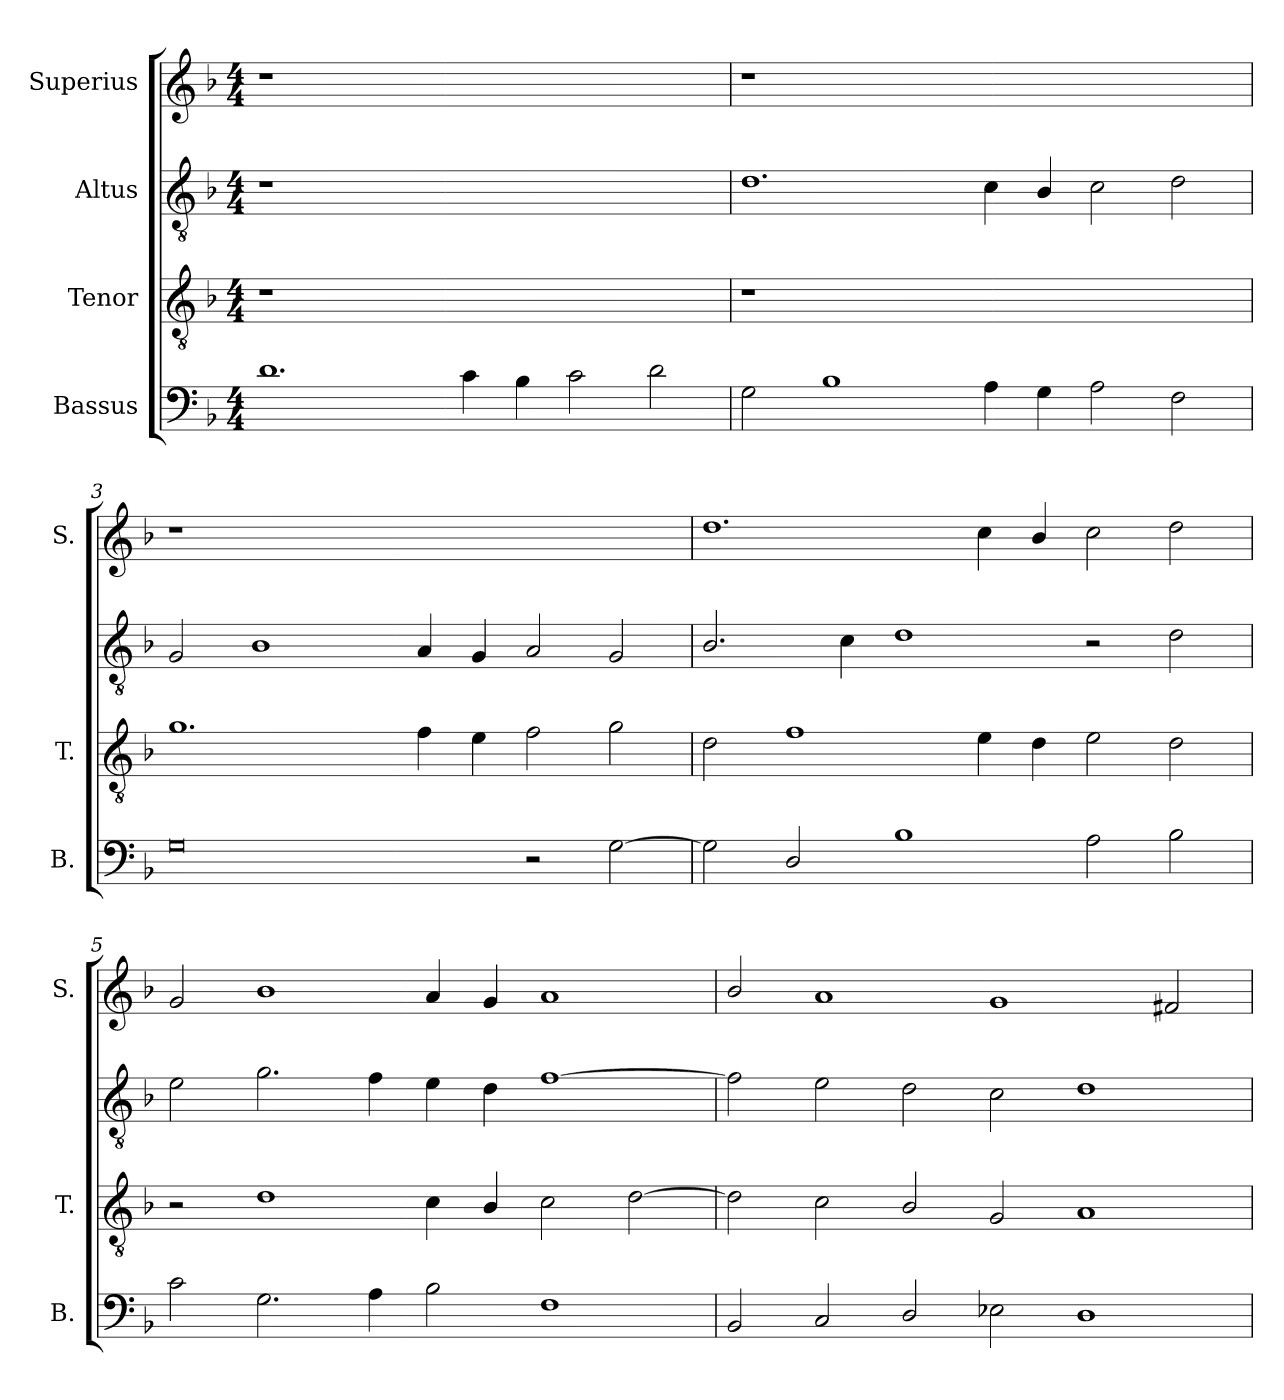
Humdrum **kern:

**kern	**kern	**kern	**kern
*part4	*part3	*part2	*part1
*staff4	*staff3	*staff2	*staff1
*I"Bassus	*I"Tenor	*I"Altus	*I"Superius
*I'B.	*I'T.	*	*I'S.
!!LO:PB:g=z
*clefF4	*clefGv2	*clefGv2	*clefG2
*	*ITrd7c12	*ITrd7c12	*
*k[b-]	*k[b-]	*k[b-]	*k[b-]
*F:	*F:	*F:	*F:
*M4/4	*M4/4	*M4/4	*M4/4
=1	=1	=1	=1
!	!LO:N:vis=1	!LO:N:vis=1	!LO:N:vis=1
1.di	1r	1r	1r
.	0ryy	0ryy	0ryy
4ci\	.	.	.
4B-i\	.	.	.
2ci\	.	.	.
2di\	.	.	.
=2	=2	=2	=2
!	!LO:N:vis=1	!	!LO:N:vis=1
2Gi\	1r	1.Di	1r
1B-i	.	.	.
.	0ryy	.	0ryy
4Ai\	.	4Ci\	.
4Gi\	.	4BB-i/	.
2Ai\	.	2Ci\	.
2Fi\	.	2Di\	.
=3	=3	=3	=3
!	!	!	!LO:N:vis=1
0Gi	1.Gi	2GGi/	1r
.	.	1BB-i	.
.	.	.	0ryy
.	4Fi\	4AAi/	.
.	4Ei\	4GGi/	.
2r	2Fi\	2AAi/	.
[>2Gi\	2Gi\	2GGi/	.
!!LO:LB:g=z
=4	=4	=4	=4
2Gi\]	2Di\	2.BB-i/	1.ddi
2Di/	1Fi	.	.
.	.	4Ci\	.
1B-i	.	1Di	.
.	4Ei\	.	4cci\
.	4Di\	.	4b-i/
2Ai\	2Ei\	2r	2cci\
2B-i\	2Di\	2Di\	2ddi\
=5	=5	=5	=5
2ci\	2r	2Ei\	2gi/
2.Gi\	1Di	2.Gi\	1b-i
4Ai\	.	4Fi\	.
2B-i\	4Ci\	4Ei\	4ai/
.	4BB-i/	4Di\	4gi/
1Fi	2Ci\	[>1Fi	1ai
.	[>2Di\	.	.
=6	=6	=6	=6
2BB-i/	2Di\]	2Fi\]	2b-i/
2Ci/	2Ci\	2Ei\	1ai
2Di/	2BB-i/	2Di\	.
2E-Xi\	2GGi/	2Ci\	1gi
1Di	1AAi	1Di	.
.	.	.	2f#Xi/
=	=	=	=
*-	*-	*-	*-
